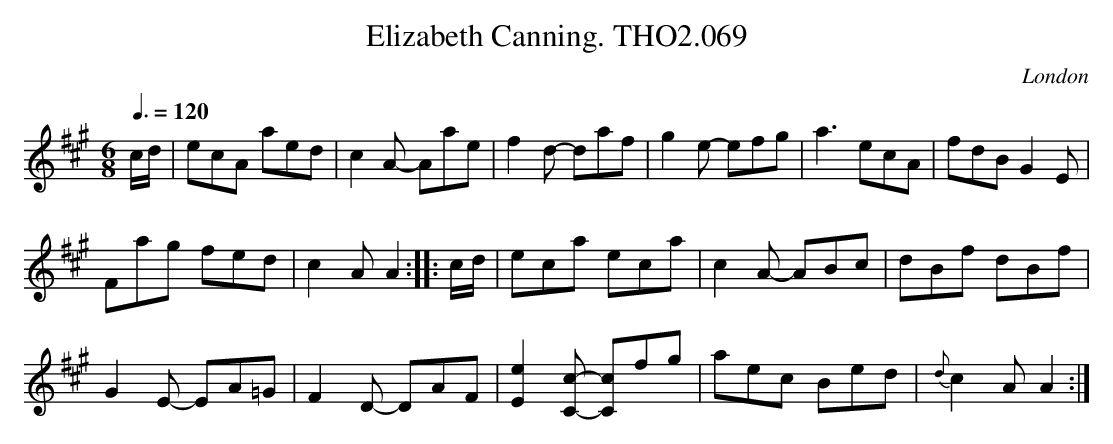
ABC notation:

X:1
T:Elizabeth Canning. THO2.069
O:London
M:6/8
L:1/8
Q:3/8=120
K:A
c/d/|ecA aed|c2 A- Aae|f2d- daf|g2e- efg|a3 ecA|fdB G2E|
Fag fed|c2A A2::c/d/|eca eca|c2A- ABc|dBf dBf|
G2E- EA=G|F2D- DAF|[E2e2] [Cc]- [Cc]fg|aec Bed|{d}c2A A2:|
